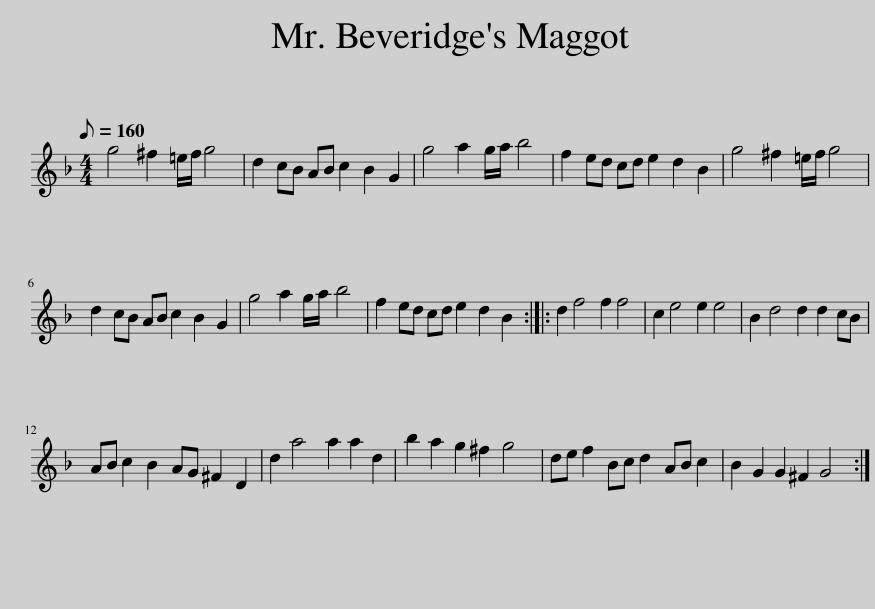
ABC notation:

X:1
L:1/8
Q:1/8=160
M:4/4
I:linebreak $
K:Dmin
V:1 treble
V:1
 g4 ^f2 =e/f/ g4 | d2 cB AB c2 B2 G2 | g4 a2 g/a/ b4 | f2 ed cd e2 d2 B2 | g4 ^f2 =e/f/ g4 |$ %5
 d2 cB AB c2 B2 G2 | g4 a2 g/a/ b4 | f2 ed cd e2 d2 B2 :: d2 f4 f2 f4 | c2 e4 e2 e4 | %10
 B2 d4 d2 d2 cB |$ AB c2 B2 AG ^F2 D2 | d2 a4 a2 a2 d2 | b2 a2 g2 ^f2 g4 | de f2 Bc d2 AB c2 | %15
 B2 G2 G2 ^F2 G4 :| %16
